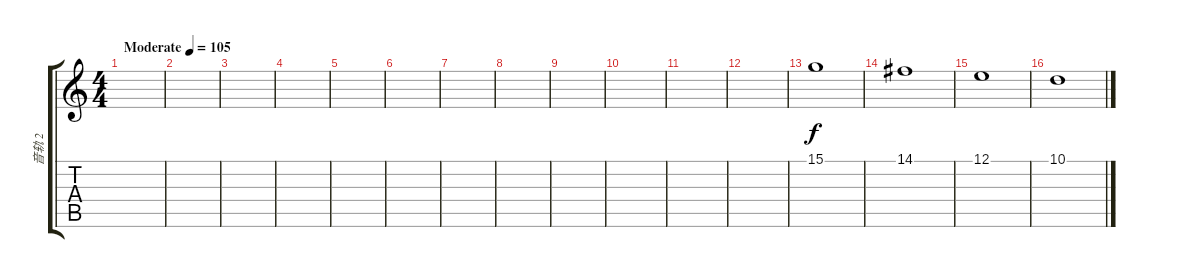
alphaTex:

\track ("音轨 2" "音轨 2") {instrument glockenspiel}
\staff {score tabs}
\tuning (E4 B3 G3 D3 A2 E2) {hide}
\ts (4 4)
\tempo (105 "Moderate")
\clef g2
\ks c
|
|
|
|
|
|
|
|
|
|
|
|
15.1.1 |
14.1.1 |
12.1.1 |
10.1.1
